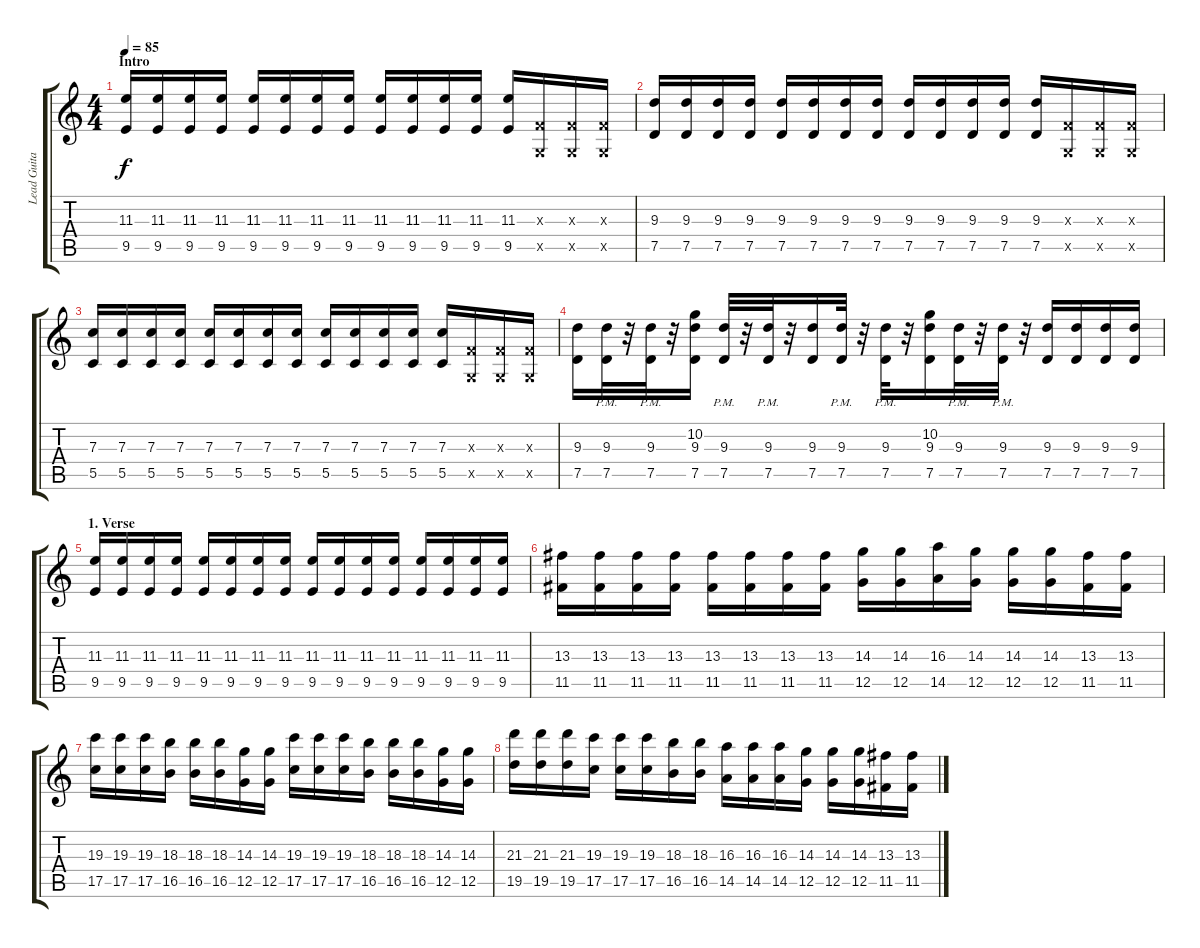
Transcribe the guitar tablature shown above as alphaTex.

\track ("Lead Guitar" "Lead Guita") {instrument distortionguitar}
\staff {score tabs}
\tuning (D4 A3 F3 C3 G2 C2) {hide}
\ts (4 4)
\section ("" "Intro")
\tempo 85
\clef g2
\ks c
(11.3 9.5).16{dy f instrument distortionguitar} (11.3 9.5).16 (11.3 9.5).16 (11.3 9.5).16 (11.3 9.5).16 (11.3 9.5).16 (11.3 9.5).16 (11.3 9.5).16 (11.3 9.5).16 (11.3 9.5).16 (11.3 9.5).16 (11.3 9.5).16 (11.3 9.5).16 (0.3{x} 0.5{x}).16 (0.3{x} 0.5{x}).16 (0.3{x} 0.5{x}).16 |
(9.3 7.5).16 (9.3 7.5).16 (9.3 7.5).16 (9.3 7.5).16 (9.3 7.5).16 (9.3 7.5).16 (9.3 7.5).16 (9.3 7.5).16 (9.3 7.5).16 (9.3 7.5).16 (9.3 7.5).16 (9.3 7.5).16 (9.3 7.5).16 (0.3{x} 0.5{x}).16 (0.3{x} 0.5{x}).16 (0.3{x} 0.5{x}).16 |
(7.3 5.5).16 (7.3 5.5).16 (7.3 5.5).16 (7.3 5.5).16 (7.3 5.5).16 (7.3 5.5).16 (7.3 5.5).16 (7.3 5.5).16 (7.3 5.5).16 (7.3 5.5).16 (7.3 5.5).16 (7.3 5.5).16 (7.3 5.5).16 (0.3{x} 0.5{x}).16 (0.3{x} 0.5{x}).16 (0.3{x} 0.5{x}).16 |
(9.3 7.5).16 (9.3{pm} 7.5).32 r.32 (9.3{pm} 7.5).32 r.32 (10.2 9.3 7.5).16 (9.3{pm} 7.5).32 r.32 (9.3{pm} 7.5).32 r.32 (9.3 7.5).16 (9.3{pm} 7.5).32 r.32 (9.3{pm} 7.5).32 r.32 (10.2 9.3 7.5).16 (9.3{pm} 7.5).32 r.32 (9.3{pm} 7.5).32 r.32 (9.3 7.5).16 (9.3 7.5).16 (9.3 7.5).16 (9.3 7.5).16 |
\section ("" "1. Verse")
(11.3 9.5).16 (11.3 9.5).16 (11.3 9.5).16 (11.3 9.5).16 (11.3 9.5).16 (11.3 9.5).16 (11.3 9.5).16 (11.3 9.5).16 (11.3 9.5).16 (11.3 9.5).16 (11.3 9.5).16 (11.3 9.5).16 (11.3 9.5).16 (11.3 9.5).16 (11.3 9.5).16 (11.3 9.5).16 |
(13.3 11.5).16 (13.3 11.5).16 (13.3 11.5).16 (13.3 11.5).16 (13.3 11.5).16 (13.3 11.5).16 (13.3 11.5).16 (13.3 11.5).16 (14.3 12.5).16 (14.3 12.5).16 (16.3 14.5).16 (14.3 12.5).16 (14.3 12.5).16 (14.3 12.5).16 (13.3 11.5).16 (13.3 11.5).16 |
(19.3 17.5).16 (19.3 17.5).16 (19.3 17.5).16 (18.3 16.5).16 (18.3 16.5).16 (18.3 16.5).16 (14.3 12.5).16 (14.3 12.5).16 (19.3 17.5).16 (19.3 17.5).16 (19.3 17.5).16 (18.3 16.5).16 (18.3 16.5).16 (18.3 16.5).16 (14.3 12.5).16 (14.3 12.5).16 |
(21.3 19.5).16 (21.3 19.5).16 (21.3 19.5).16 (19.3 17.5).16 (19.3 17.5).16 (19.3 17.5).16 (18.3 16.5).16 (18.3 16.5).16 (16.3 14.5).16 (16.3 14.5).16 (16.3 14.5).16 (14.3 12.5).16 (14.3 12.5).16 (14.3 12.5).16 (13.3 11.5).16 (13.3 11.5).16
